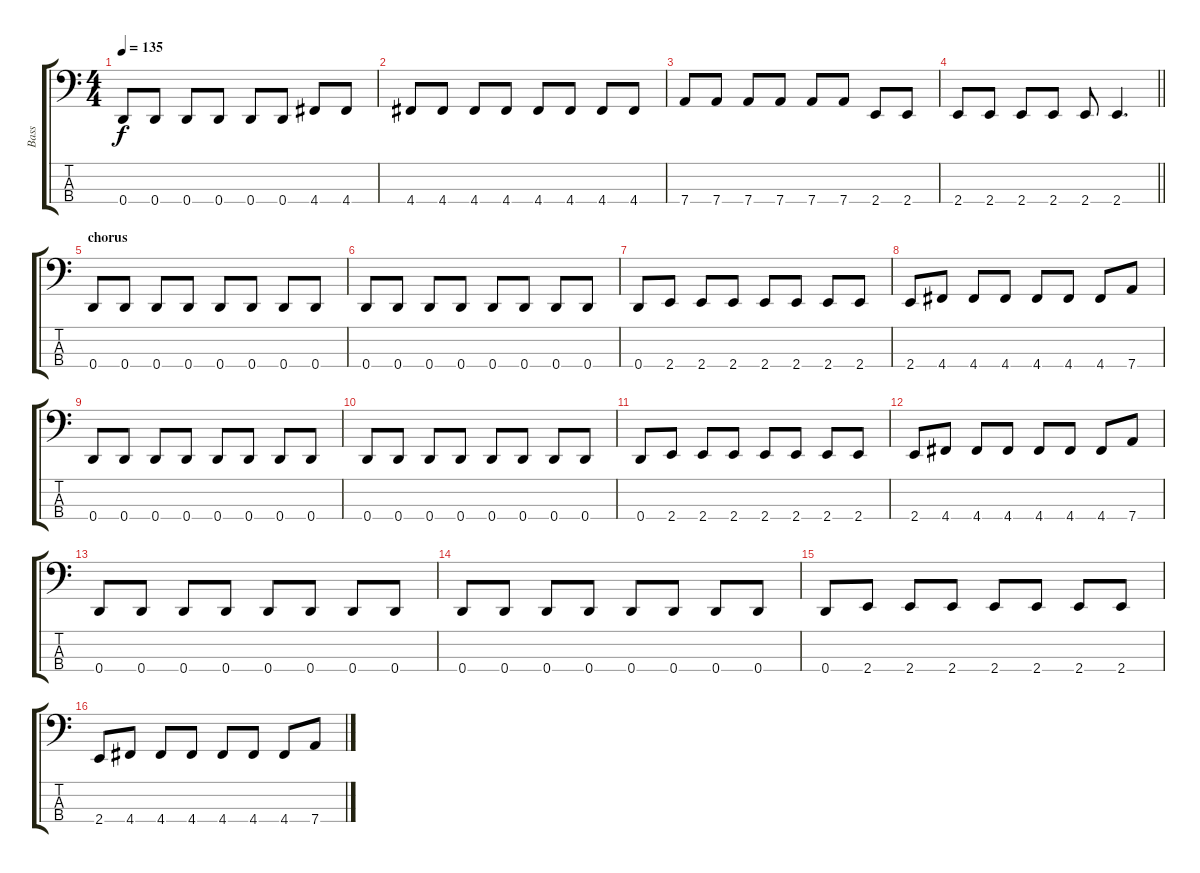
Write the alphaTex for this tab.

\track ("Bass" "Bass") {instrument electricbassfinger}
\staff {score tabs}
\tuning (G2 D2 A1 D1) {hide}
\ts (4 4)
\tempo 135
\clef f4
\ks c
0.4.8{dy f} 0.4.8 0.4.8 0.4.8 0.4.8 0.4.8 4.4.8 4.4.8 |
4.4.8 4.4.8 4.4.8 4.4.8 4.4.8 4.4.8 4.4.8 4.4.8 |
7.4.8 7.4.8 7.4.8 7.4.8 7.4.8 7.4.8 2.4.8 2.4.8 |
\barLineRight lightlight
2.4.8 2.4.8 2.4.8 2.4.8 2.4.8 2.4.4{d} |
\section ("" "chorus")
0.4.8 0.4.8 0.4.8 0.4.8 0.4.8 0.4.8 0.4.8 0.4.8 |
0.4.8 0.4.8 0.4.8 0.4.8 0.4.8 0.4.8 0.4.8 0.4.8 |
0.4.8 2.4.8 2.4.8 2.4.8 2.4.8 2.4.8 2.4.8 2.4.8 |
2.4.8 4.4.8 4.4.8 4.4.8 4.4.8 4.4.8 4.4.8 7.4.8 |
0.4.8 0.4.8 0.4.8 0.4.8 0.4.8 0.4.8 0.4.8 0.4.8 |
0.4.8 0.4.8 0.4.8 0.4.8 0.4.8 0.4.8 0.4.8 0.4.8 |
0.4.8 2.4.8 2.4.8 2.4.8 2.4.8 2.4.8 2.4.8 2.4.8 |
2.4.8 4.4.8 4.4.8 4.4.8 4.4.8 4.4.8 4.4.8 7.4.8 |
0.4.8 0.4.8 0.4.8 0.4.8 0.4.8 0.4.8 0.4.8 0.4.8 |
0.4.8 0.4.8 0.4.8 0.4.8 0.4.8 0.4.8 0.4.8 0.4.8 |
0.4.8 2.4.8 2.4.8 2.4.8 2.4.8 2.4.8 2.4.8 2.4.8 |
2.4.8 4.4.8 4.4.8 4.4.8 4.4.8 4.4.8 4.4.8 7.4.8
